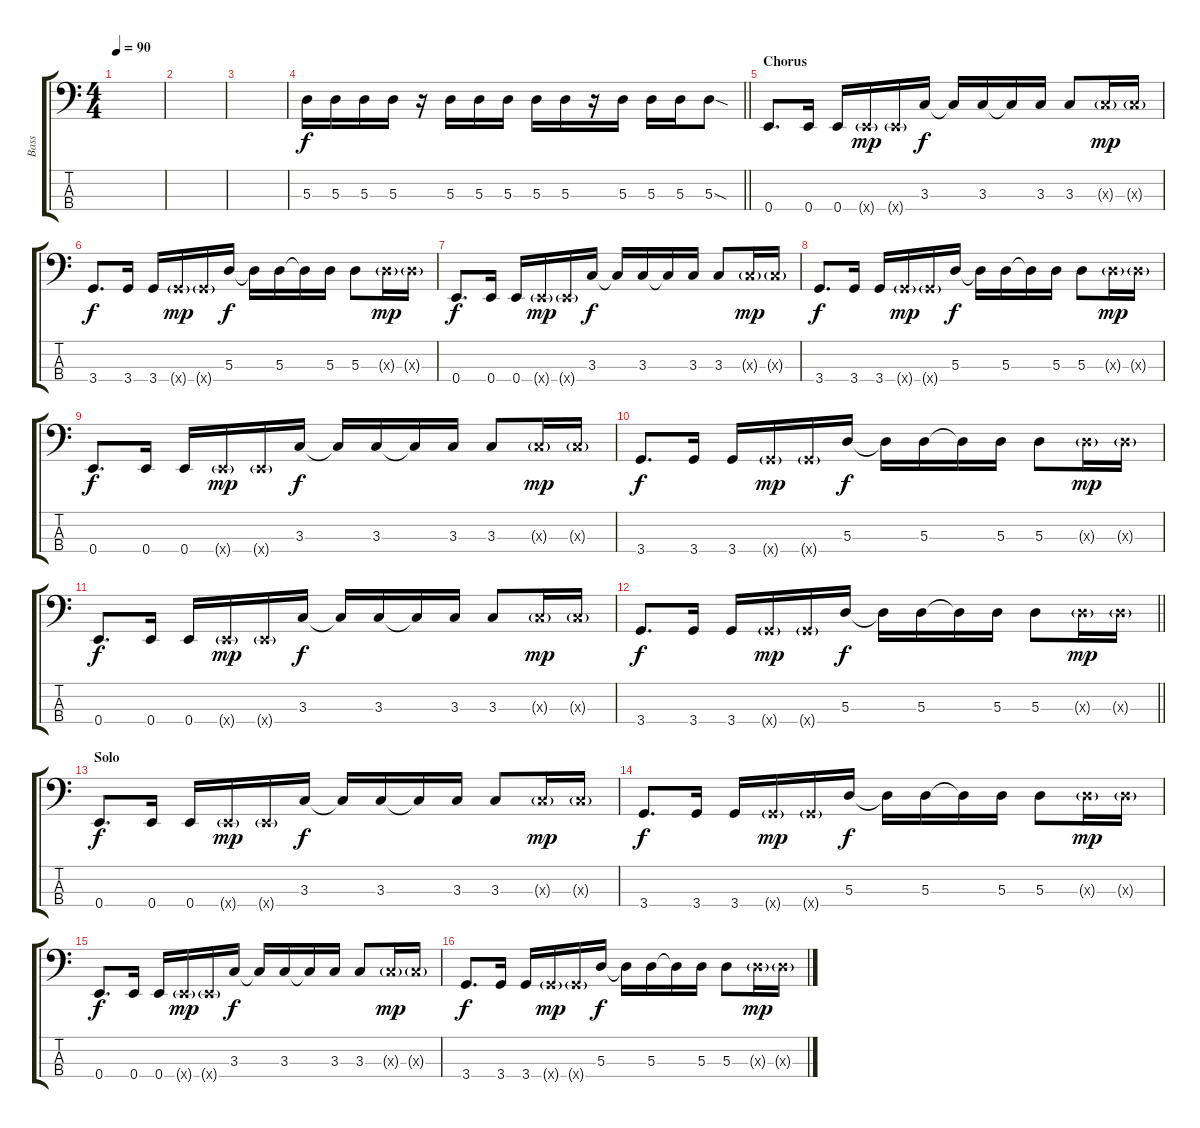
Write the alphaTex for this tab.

\track ("Bass" "Bass") {instrument electricbassfinger}
\staff {score tabs}
\tuning (G2 D2 A1 E1) {hide}
\ts (4 4)
\tempo 90
\clef f4
\ks c
|
|
|
\barLineRight lightlight
5.3.16 5.3.16 5.3.16 5.3.16 r.16 5.3.16 5.3.16 5.3.16 5.3.16 5.3.16 r.16 5.3.16 5.3.16 5.3.16 5.3{sod}.8 |
\section ("" "Chorus")
0.4.8{d} 0.4.16 0.4.16 0.4{g x}.16{dy mp} 0.4{g x}.16 3.3.16{dy f} 3.3{t}.16 3.3.16 3.3{t}.16 3.3.16 3.3.8 3.3{g x}.16{dy mp} 3.3{g x}.16 |
3.4.8{d dy f} 3.4.16 3.4.16 3.4{g x}.16{dy mp} 3.4{g x}.16 5.3.16{dy f} 5.3{t}.16 5.3.16 5.3{t}.16 5.3.16 5.3.8 5.3{g x}.16{dy mp} 5.3{g x}.16 |
0.4.8{d dy f} 0.4.16 0.4.16 0.4{g x}.16{dy mp} 0.4{g x}.16 3.3.16{dy f} 3.3{t}.16 3.3.16 3.3{t}.16 3.3.16 3.3.8 3.3{g x}.16{dy mp} 3.3{g x}.16 |
3.4.8{d dy f} 3.4.16 3.4.16 3.4{g x}.16{dy mp} 3.4{g x}.16 5.3.16{dy f} 5.3{t}.16 5.3.16 5.3{t}.16 5.3.16 5.3.8 5.3{g x}.16{dy mp} 5.3{g x}.16 |
0.4.8{d dy f} 0.4.16 0.4.16 0.4{g x}.16{dy mp} 0.4{g x}.16 3.3.16{dy f} 3.3{t}.16 3.3.16 3.3{t}.16 3.3.16 3.3.8 3.3{g x}.16{dy mp} 3.3{g x}.16 |
3.4.8{d dy f} 3.4.16 3.4.16 3.4{g x}.16{dy mp} 3.4{g x}.16 5.3.16{dy f} 5.3{t}.16 5.3.16 5.3{t}.16 5.3.16 5.3.8 5.3{g x}.16{dy mp} 5.3{g x}.16 |
0.4.8{d dy f} 0.4.16 0.4.16 0.4{g x}.16{dy mp} 0.4{g x}.16 3.3.16{dy f} 3.3{t}.16 3.3.16 3.3{t}.16 3.3.16 3.3.8 3.3{g x}.16{dy mp} 3.3{g x}.16 |
\barLineRight lightlight
3.4.8{d dy f} 3.4.16 3.4.16 3.4{g x}.16{dy mp} 3.4{g x}.16 5.3.16{dy f} 5.3{t}.16 5.3.16 5.3{t}.16 5.3.16 5.3.8 5.3{g x}.16{dy mp} 5.3{g x}.16 |
\section ("" "Solo")
0.4.8{d dy f} 0.4.16 0.4.16 0.4{g x}.16{dy mp} 0.4{g x}.16 3.3.16{dy f} 3.3{t}.16 3.3.16 3.3{t}.16 3.3.16 3.3.8 3.3{g x}.16{dy mp} 3.3{g x}.16 |
3.4.8{d dy f} 3.4.16 3.4.16 3.4{g x}.16{dy mp} 3.4{g x}.16 5.3.16{dy f} 5.3{t}.16 5.3.16 5.3{t}.16 5.3.16 5.3.8 5.3{g x}.16{dy mp} 5.3{g x}.16 |
0.4.8{d dy f} 0.4.16 0.4.16 0.4{g x}.16{dy mp} 0.4{g x}.16 3.3.16{dy f} 3.3{t}.16 3.3.16 3.3{t}.16 3.3.16 3.3.8 3.3{g x}.16{dy mp} 3.3{g x}.16 |
3.4.8{d dy f} 3.4.16 3.4.16 3.4{g x}.16{dy mp} 3.4{g x}.16 5.3.16{dy f} 5.3{t}.16 5.3.16 5.3{t}.16 5.3.16 5.3.8 5.3{g x}.16{dy mp} 5.3{g x}.16
